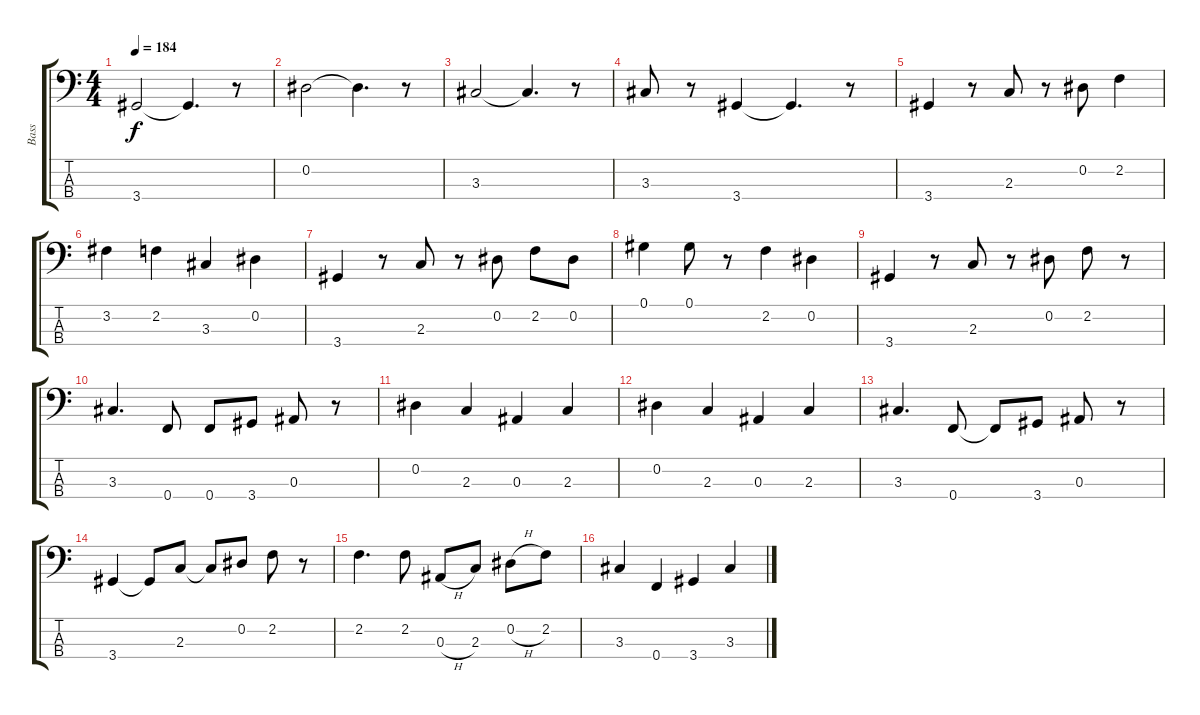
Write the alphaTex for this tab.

\track ("Bass" "Bass") {instrument electricbassfinger}
\staff {score tabs}
\tuning (Ab2 Eb2 Bb1 F1) {hide}
\ts (4 4)
\tempo 184
\clef f4
\ks c
3.4.2{dy f instrument electricbassfinger} 3.4{t}.4{d} r.8 |
0.2.2 0.2{t}.4{d} r.8 |
3.3.2 3.3{t}.4{d} r.8 |
3.3.8 r.8 3.4.4 3.4{t}.4{d} r.8 |
3.4.4 r.8 2.3.8 r.8 0.2.8 2.2.4 |
3.2.4 2.2.4 3.3.4 0.2.4 |
3.4.4 r.8 2.3.8 r.8 0.2.8 2.2.8 0.2.8 |
0.1.4 0.1.8 r.8 2.2.4 0.2.4 |
3.4.4 r.8 2.3.8 r.8 0.2.8 2.2.8 r.8 |
3.3.4{d} 0.4.8 0.4.8 3.4.8 0.3.8 r.8 |
0.2.4 2.3.4 0.3.4 2.3.4 |
0.2.4 2.3.4 0.3.4 2.3.4 |
3.3.4{d} 0.4.8 0.4{t}.8 3.4.8 0.3.8 r.8 |
3.4.4 3.4{t}.8 2.3.8 2.3{t}.8 0.2.8 2.2.8 r.8 |
2.2.4{d} 2.2.8 0.3{h}.8 2.3.8 0.2{h}.8 2.2.8 |
3.3.4 0.4.4 3.4.4 3.3.4
